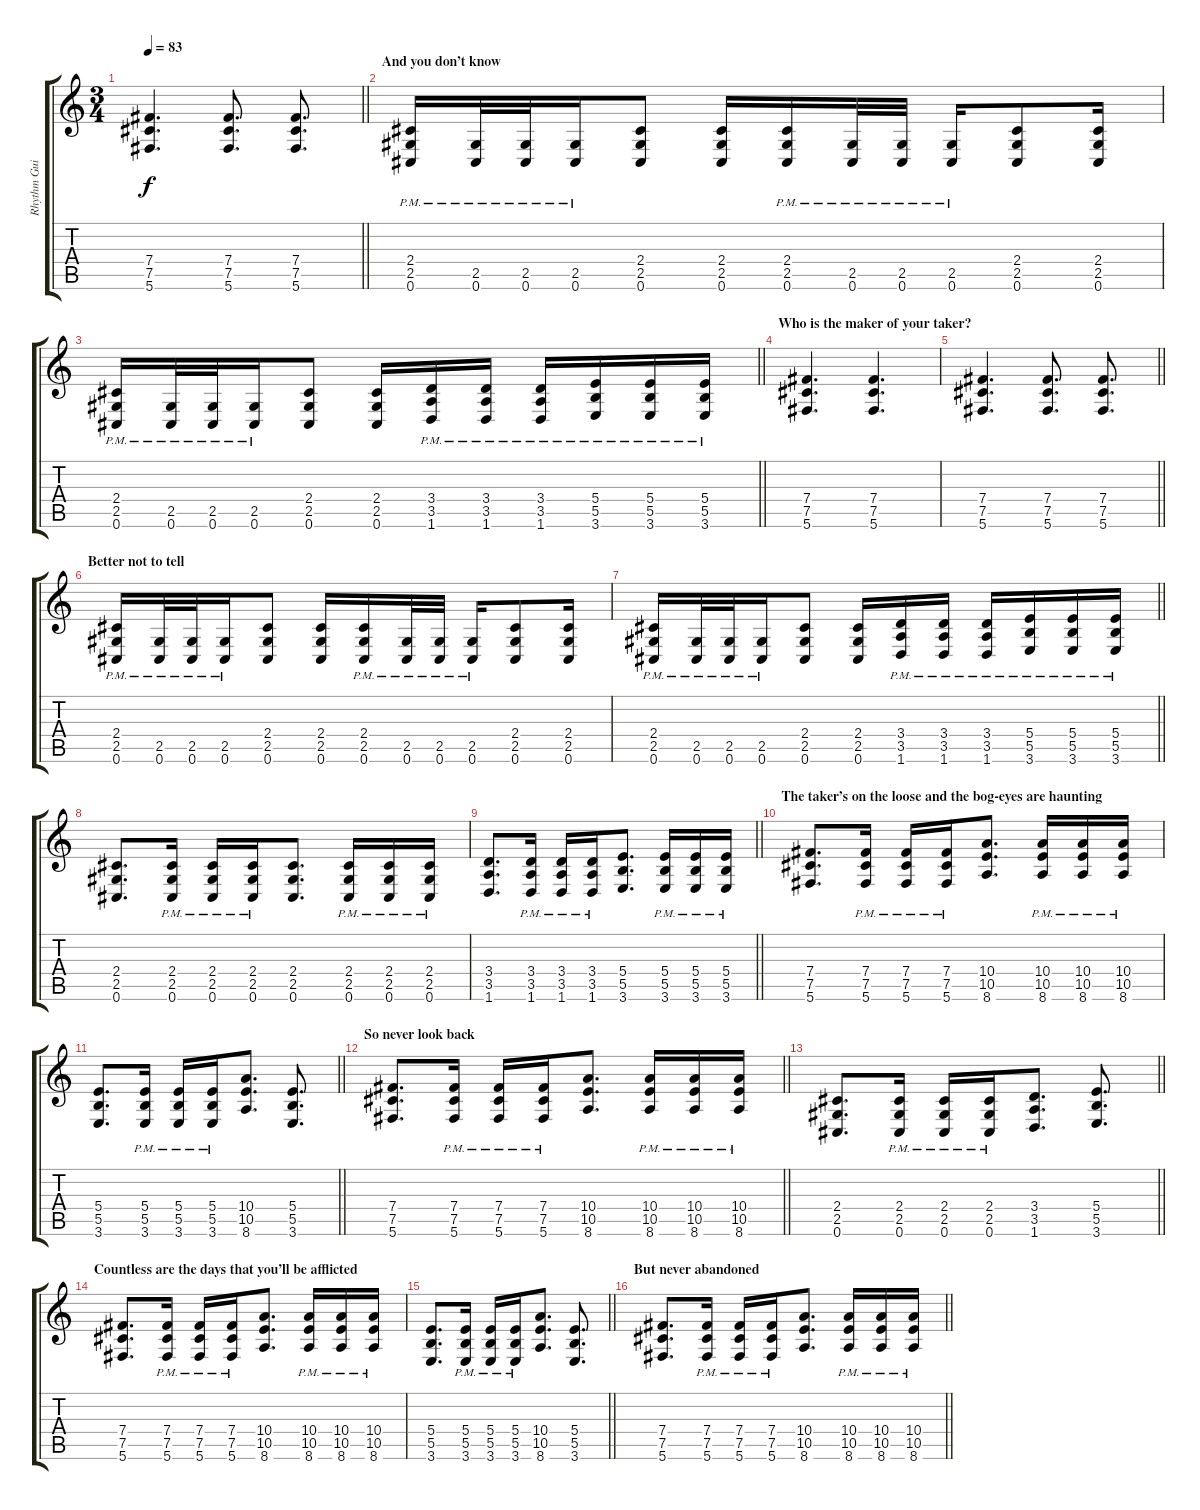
\track ("Rhythm Guitar" "Rhythm Gui") {instrument overdrivenguitar}
\staff {score tabs}
\tuning (Db4 Ab3 E3 B2 Gb2 Db2) {hide}
\ts (3 4)
\tempo 83
\clef g2
\barLineRight lightlight
\ks c
(7.4 7.5 5.6).4{d dy f} (7.4 7.5 5.6).8{d} (7.4 7.5 5.6).8{d} |
\section ("" "And you don’t know")
(2.4{pm} 2.5{pm} 0.6{pm}).16 (2.5{pm} 0.6{pm}).32 (2.5{pm} 0.6{pm}).32 (2.5{pm} 0.6{pm}).16 (2.4 2.5 0.6).8 (2.4 2.5 0.6).16 (2.4{pm} 2.5{pm} 0.6{pm}).16 (2.5{pm} 0.6{pm}).32 (2.5{pm} 0.6{pm}).32 (2.5{pm} 0.6{pm}).16 (2.4 2.5 0.6).8 (2.4 2.5 0.6).16 |
\barLineRight lightlight
(2.4{pm} 2.5{pm} 0.6{pm}).16 (2.5{pm} 0.6{pm}).32 (2.5{pm} 0.6{pm}).32 (2.5{pm} 0.6{pm}).16 (2.4 2.5 0.6).8 (2.4 2.5 0.6).16 (3.4{pm} 3.5{pm} 1.6{pm}).16 (3.4{pm} 3.5{pm} 1.6{pm}).16 (3.4{pm} 3.5{pm} 1.6{pm}).16 (5.4{pm} 5.5{pm} 3.6{pm}).16 (5.4{pm} 5.5{pm} 3.6{pm}).16 (5.4{pm} 5.5{pm} 3.6{pm}).16 |
\section ("" "Who is the maker of your taker?")
(7.4 7.5 5.6).4{d} (7.4 7.5 5.6).4{d} |
\barLineRight lightlight
(7.4 7.5 5.6).4{d} (7.4 7.5 5.6).8{d} (7.4 7.5 5.6).8{d} |
\section ("" "Better not to tell")
(2.4{pm} 2.5{pm} 0.6{pm}).16 (2.5{pm} 0.6{pm}).32 (2.5{pm} 0.6{pm}).32 (2.5{pm} 0.6{pm}).16 (2.4 2.5 0.6).8 (2.4 2.5 0.6).16 (2.4{pm} 2.5{pm} 0.6{pm}).16 (2.5{pm} 0.6{pm}).32 (2.5{pm} 0.6{pm}).32 (2.5{pm} 0.6{pm}).16 (2.4 2.5 0.6).8 (2.4 2.5 0.6).16 |
\barLineRight lightlight
(2.4{pm} 2.5{pm} 0.6{pm}).16 (2.5{pm} 0.6{pm}).32 (2.5{pm} 0.6{pm}).32 (2.5{pm} 0.6{pm}).16 (2.4 2.5 0.6).8 (2.4 2.5 0.6).16 (3.4{pm} 3.5{pm} 1.6{pm}).16 (3.4{pm} 3.5{pm} 1.6{pm}).16 (3.4{pm} 3.5{pm} 1.6{pm}).16 (5.4{pm} 5.5{pm} 3.6{pm}).16 (5.4{pm} 5.5{pm} 3.6{pm}).16 (5.4{pm} 5.5{pm} 3.6{pm}).16 |
(2.4 2.5 0.6).8{d} (2.4{pm} 2.5{pm} 0.6{pm}).16 (2.4{pm} 2.5{pm} 0.6{pm}).16 (2.4{pm} 2.5{pm} 0.6{pm}).16 (2.4 2.5 0.6).8{d} (2.4{pm} 2.5{pm} 0.6{pm}).16 (2.4{pm} 2.5{pm} 0.6{pm}).16 (2.4{pm} 2.5{pm} 0.6{pm}).16 |
\barLineRight lightlight
(3.4 3.5 1.6).8{d} (3.4{pm} 3.5{pm} 1.6{pm}).16 (3.4{pm} 3.5{pm} 1.6{pm}).16 (3.4{pm} 3.5{pm} 1.6{pm}).16 (5.4 5.5 3.6).8{d} (5.4{pm} 5.5{pm} 3.6{pm}).16 (5.4{pm} 5.5{pm} 3.6{pm}).16 (5.4{pm} 5.5{pm} 3.6{pm}).16 |
\section ("" "The taker’s on the loose and the bog-eyes are haunting")
(7.4 7.5 5.6).8{d} (7.4{pm} 7.5{pm} 5.6{pm}).16 (7.4{pm} 7.5{pm} 5.6{pm}).16 (7.4{pm} 7.5{pm} 5.6{pm}).16 (10.4 10.5 8.6).8{d} (10.4{pm} 10.5{pm} 8.6{pm}).16 (10.4{pm} 10.5{pm} 8.6{pm}).16 (10.4{pm} 10.5{pm} 8.6{pm}).16 |
\barLineRight lightlight
(5.4 5.5 3.6).8{d} (5.4{pm} 5.5{pm} 3.6{pm}).16 (5.4{pm} 5.5{pm} 3.6{pm}).16 (5.4{pm} 5.5{pm} 3.6{pm}).16 (10.4 10.5 8.6).8{d} (5.4 5.5 3.6).8{d} |
\section ("" "So never look back")
\barLineRight lightlight
(7.4 7.5 5.6).8{d} (7.4{pm} 7.5{pm} 5.6{pm}).16 (7.4{pm} 7.5{pm} 5.6{pm}).16 (7.4{pm} 7.5{pm} 5.6{pm}).16 (10.4 10.5 8.6).8{d} (10.4{pm} 10.5{pm} 8.6{pm}).16 (10.4{pm} 10.5{pm} 8.6{pm}).16 (10.4{pm} 10.5{pm} 8.6{pm}).16 |
\barLineRight lightlight
(2.4 2.5 0.6).8{d} (2.4{pm} 2.5{pm} 0.6{pm}).16 (2.4{pm} 2.5{pm} 0.6{pm}).16 (2.4{pm} 2.5{pm} 0.6{pm}).16 (3.4 3.5 1.6).8{d} (5.4 5.5 3.6).8{d} |
\section ("" "Countless are the days that you’ll be afflicted")
(7.4 7.5 5.6).8{d} (7.4{pm} 7.5{pm} 5.6{pm}).16 (7.4{pm} 7.5{pm} 5.6{pm}).16 (7.4{pm} 7.5{pm} 5.6{pm}).16 (10.4 10.5 8.6).8{d} (10.4{pm} 10.5{pm} 8.6{pm}).16 (10.4{pm} 10.5{pm} 8.6{pm}).16 (10.4{pm} 10.5{pm} 8.6{pm}).16 |
\barLineRight lightlight
(5.4 5.5 3.6).8{d} (5.4{pm} 5.5{pm} 3.6{pm}).16 (5.4{pm} 5.5{pm} 3.6{pm}).16 (5.4{pm} 5.5{pm} 3.6{pm}).16 (10.4 10.5 8.6).8{d} (5.4 5.5 3.6).8{d} |
\section ("" "But never abandoned")
\barLineRight lightlight
(7.4 7.5 5.6).8{d} (7.4{pm} 7.5{pm} 5.6{pm}).16 (7.4{pm} 7.5{pm} 5.6{pm}).16 (7.4{pm} 7.5{pm} 5.6{pm}).16 (10.4 10.5 8.6).8{d} (10.4{pm} 10.5{pm} 8.6{pm}).16 (10.4{pm} 10.5{pm} 8.6{pm}).16 (10.4{pm} 10.5{pm} 8.6{pm}).16
